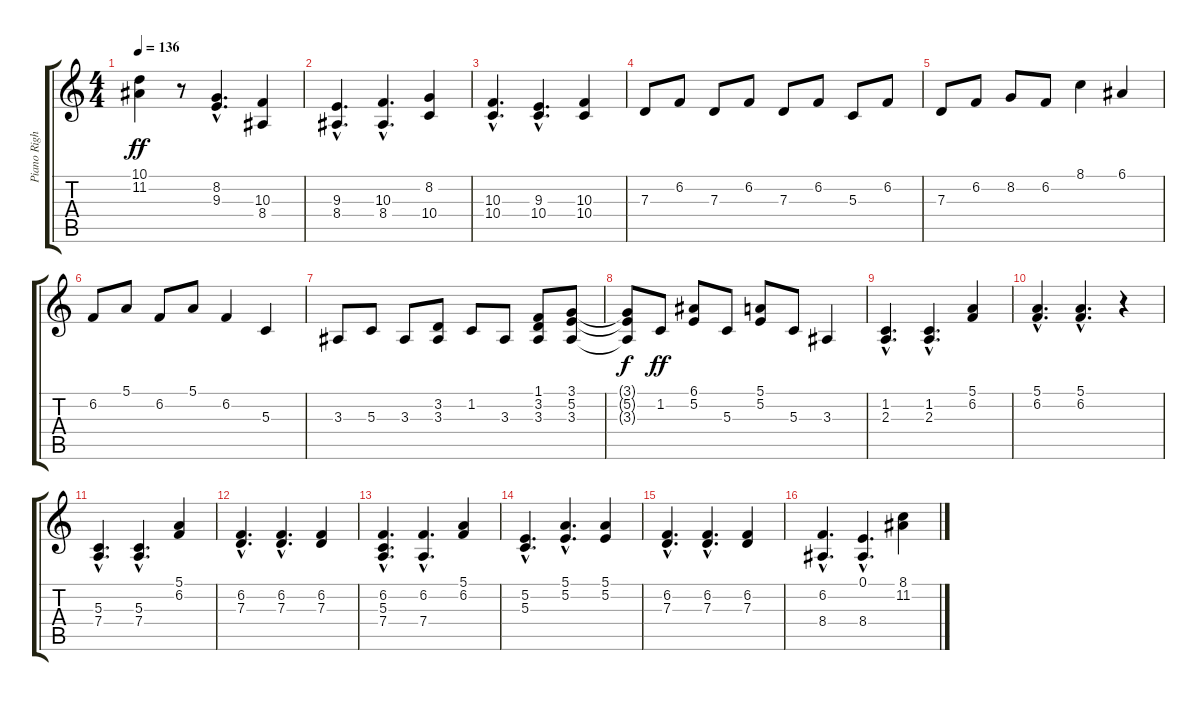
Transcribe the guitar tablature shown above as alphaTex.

\track ("Piano Right Hand" "Piano Righ") {instrument acousticgrandpiano}
\staff {score tabs}
\tuning (E4 B3 G3 D3 A2 E2) {hide}
\ts (4 4)
\tempo 136
\clef g2
\ks c
(10.1 11.2).4{dy ff} r.8 (8.2{hac} 9.3{hac}).4{d} (10.3 8.4).4 |
(9.3{hac} 8.4{hac}).4{d} (10.3{hac} 8.4{hac}).4{d} (8.2 10.4).4 |
(10.3{hac} 10.4{hac}).4{d} (9.3{hac} 10.4{hac}).4{d} (10.3 10.4).4 |
7.3.8 6.2.8 7.3.8 6.2.8 7.3.8 6.2.8 5.3.8 6.2.8 |
7.3.8 6.2.8 8.2.8 6.2.8 8.1.4 6.1.4 |
6.2.8 5.1.8 6.2.8 5.1.8 6.2.4 5.3.4 |
3.3.8 5.3.8 3.3.8 (3.2 3.3).8 1.2.8 3.3.8 (1.1 3.2 3.3).8 (3.1 5.2 3.3).8 |
(3.1{t} 5.2{t} 3.3{t}).8{dy f} 1.2.8{dy ff} (6.1 5.2).8 5.3.8 (5.1 5.2).8 5.3.8 3.3.4 |
(1.2{hac} 2.3{hac}).4{d} (1.2{hac} 2.3{hac}).4{d} (5.1 6.2).4 |
(5.1{hac} 6.2{hac}).4{d} (5.1{hac} 6.2{hac}).4{d} r.4 |
(5.3{hac} 7.4{hac}).4{d} (5.3{hac} 7.4{hac}).4{d} (5.1 6.2).4 |
(6.2{hac} 7.3{hac}).4{d} (6.2{hac} 7.3{hac}).4{d} (6.2 7.3).4 |
(6.2{hac} 5.3{hac} 7.4{hac}).4{d} (6.2{hac} 7.4{hac}).4{d} (5.1 6.2).4 |
(5.2{hac} 5.3{hac}).4{d} (5.1{hac} 5.2{hac}).4{d} (5.1 5.2).4 |
(6.2{hac} 7.3{hac}).4{d} (6.2{hac} 7.3{hac}).4{d} (6.2 7.3).4 |
(6.2{hac} 8.4{hac}).4{d} (0.1{hac} 8.4{hac}).4{d} (8.1 11.2).4
